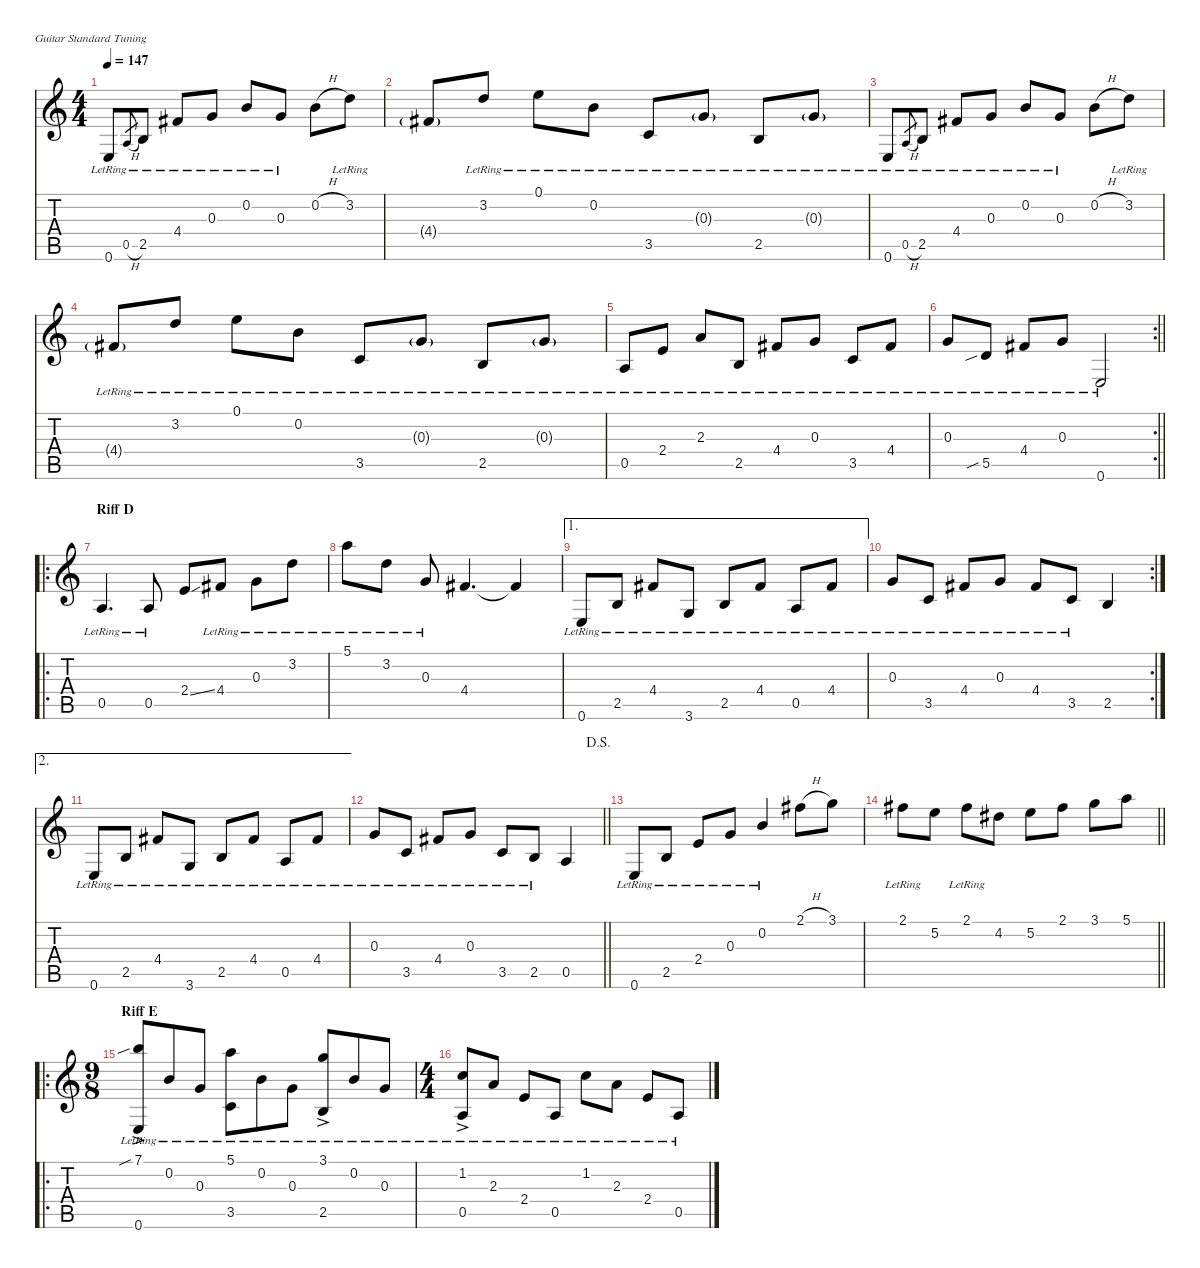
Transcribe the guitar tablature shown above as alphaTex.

\defaultSystemsLayout 4
\hideDynamics
\bracketExtendMode nobrackets
\singleTrackTrackNamePolicy hidden
\multiTrackTrackNamePolicy hidden
\firstSystemTrackNameMode fullname
\otherSystemsTrackNameOrientation horizontal
\track ("Guitar 1" "s.guit.") {mute instrument acousticguitarsteel}
\staff {score tabs}
\tuning (E4 B3 G3 D3 A2 E2)
\ts (4 4)
\tempo 147
\clef g2
\ks c
0.6{lr}.8{dy ff beam Up} 0.5{h lr}.8{gr dy mf beam Up} 2.5{lr}.8{dy f beam Up} 4.4{lr acc #}.8{beam Up} 0.3{lr}.8{beam Up} 0.2{lr}.8{beam Up} 0.3{lr}.8{dy mf beam Up} 0.2{h}.8{dy f beam Down} 3.2{lr}.8{beam Down} |
4.4{g acc #}.8{dy mf beam Up} 3.2{lr}.8{dy f beam Up} 0.1{lr}.8{beam Down} 0.2{lr}.8{beam Down} 3.5{lr}.8{beam Up} 0.3{g lr}.8{beam Up} 2.5{lr}.8{beam Up} 0.3{g lr}.8{beam Up} |
0.6{lr}.8{dy ff beam Up} 0.5{h lr}.8{gr dy mf beam Up} 2.5{lr}.8{dy f beam Up} 4.4{lr acc #}.8{beam Up} 0.3{lr}.8{beam Up} 0.2{lr}.8{beam Up} 0.3{lr}.8{dy mf beam Up} 0.2{h}.8{dy f beam Down} 3.2{lr}.8{beam Down} |
4.4{g lr acc #}.8{dy mf beam Up} 3.2{lr}.8{dy f beam Up} 0.1{lr}.8{beam Down} 0.2{lr}.8{beam Down} 3.5{lr}.8{beam Up} 0.3{g lr}.8{beam Up} 2.5{lr}.8{beam Up} 0.3{g lr}.8{beam Up} |
0.5{lr}.8{dy mf beam Up} 2.4{lr}.8{beam Up} 2.3{lr}.8{beam Up} 2.5{lr}.8{beam Up} 4.4{lr acc #}.8{beam Up} 0.3{lr}.8{beam Up} 3.5{lr}.8{beam Up} 4.4{lr acc #}.8{beam Up} |
\rc 2
\barLineRight lightlight
0.3{lr}.8{beam Up} 5.5{sib lr}.8{beam Up} 4.4{lr acc #}.8{beam Up} 0.3{lr}.8{beam Up} 0.6{lr}.2{beam Up} |
\ro
\section ("" "Riff D")
0.5{lr}.4{d dy ff beam Up} 0.5{lr}.8{dy f beam Up} 2.4{ss}.8{beam Up} 4.4{lr acc #}.8{beam Up} 0.3{lr}.8{beam Down} 3.2{lr}.8{beam Down} |
5.1{lr}.8{beam Down} 3.2{lr}.8{beam Down} 0.3{lr}.8{beam Up} 4.4{acc #}.4{d beam Up} 4.4{t acc #}.4{beam Up} |
\ae 1
0.6{lr}.8{beam Up} 2.5{lr}.8{beam Up} 4.4{lr acc #}.8{beam Up} 3.6{lr}.8{beam Up} 2.5{lr}.8{beam Up} 4.4{lr acc #}.8{beam Up} 0.5{lr}.8{beam Up} 4.4{lr acc #}.8{beam Up} |
\rc 2
0.3{lr}.8{beam Up} 3.5{lr}.8{beam Up} 4.4{lr acc #}.8{beam Up} 0.3{lr}.8{beam Up} 4.4{lr acc #}.8{beam Up} 3.5{lr}.8{beam Up} 2.5.4{beam Up} |
\ae 2
0.6{lr}.8{beam Up} 2.5{lr}.8{beam Up} 4.4{lr acc #}.8{beam Up} 3.6{lr}.8{beam Up} 2.5{lr}.8{beam Up} 4.4{lr acc #}.8{beam Up} 0.5{lr}.8{beam Up} 4.4{lr acc #}.8{beam Up} |
\jump dalsegno
\barLineRight lightlight
0.3{lr}.8{beam Up} 3.5{lr}.8{beam Up} 4.4{lr acc #}.8{beam Up} 0.3{lr}.8{beam Up} 3.5{lr}.8{beam Up} 2.5{lr}.8{beam Up} 0.5.4{beam Up} |
0.6{lr}.8{dy ff beam Up} 2.5{lr}.8{dy f beam Up} 2.4{lr}.8{beam Up} 0.3{lr}.8{beam Up} 0.2{lr}.4{dy mf beam Up} 2.1{h acc #}.8{dy f beam Down} 3.1.8{beam Down} |
\barLineRight lightlight
2.1{lr acc #}.8{beam Down} 5.2.8{beam Down} 2.1{lr acc #}.8{beam Down} 4.2{acc #}.8{beam Down} 5.2.8{beam Down} 2.1{acc #}.8{beam Down} 3.1.8{beam Down} 5.1.8{beam Down} |
\ro
\ts (9 8)
\beaming (8 3 3 3)
\section ("" "Riff E")
(7.1{sib ac lr} 0.6{lr}).8{beam Up} 0.2{lr}.8{dy mf beam Up} 0.3{lr}.8{beam Up} (5.1{lr} 3.5{lr}).8{dy f beam Down} 0.2{lr}.8{dy mf beam Down} 0.3{lr}.8{beam Down} (3.1{ac lr} 2.5{lr}).8{beam Up} 0.2{lr}.8{beam Up} 0.3{lr}.8{beam Up} |
\ts (4 4)
\beaming (8 2 2 2 2)
(1.2{ac lr} 0.5{lr}).8{beam Up} 2.3{lr}.8{beam Up} 2.4{lr}.8{beam Up} 0.5{lr}.8{beam Up} 1.2{lr}.8{beam Down} 2.3{lr}.8{beam Down} 2.4{lr}.8{beam Up} 0.5{lr}.8{beam Up}
